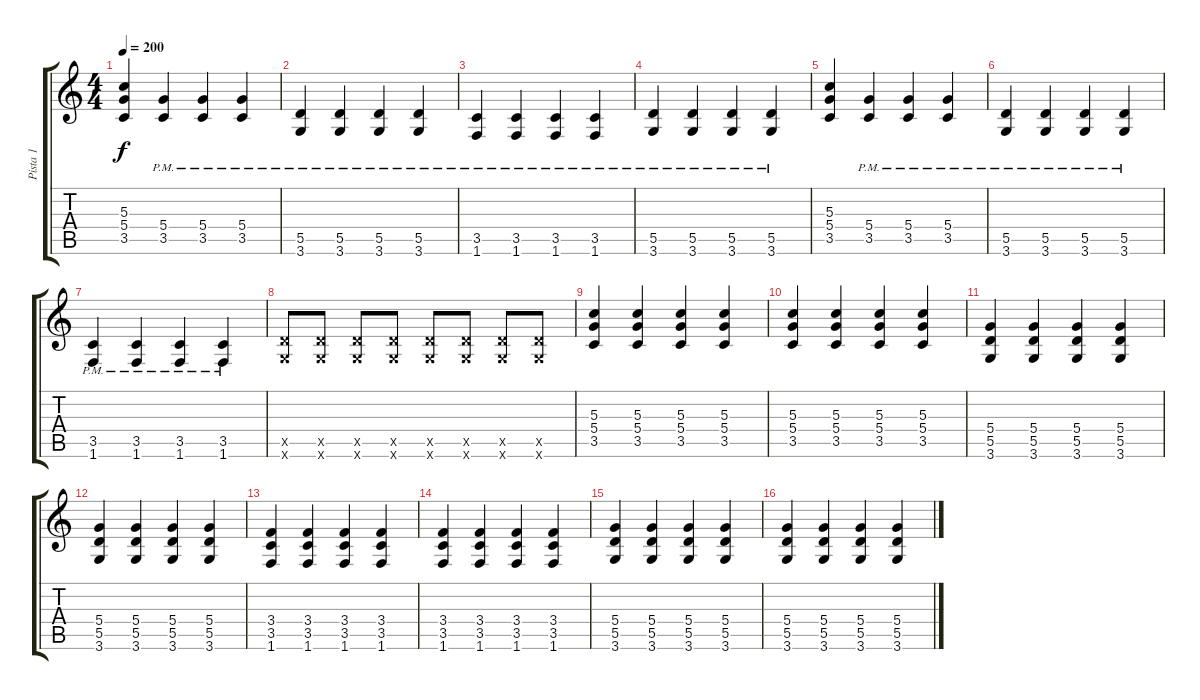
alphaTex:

\track ("Pista 1" "Pista 1") {instrument distortionguitar}
\staff {score tabs}
\tuning (E4 B3 G3 D3 A2 E2) {hide}
\ts (4 4)
\tempo 200
\clef g2
\ks c
(5.3 5.4 3.5).4{dy f} (5.4{pm} 3.5{pm}).4 (5.4{pm} 3.5{pm}).4 (5.4{pm} 3.5{pm}).4 |
(5.5{pm} 3.6{pm}).4 (5.5{pm} 3.6{pm}).4 (5.5{pm} 3.6{pm}).4 (5.5{pm} 3.6{pm}).4 |
(3.5{pm} 1.6{pm}).4 (3.5{pm} 1.6{pm}).4 (3.5{pm} 1.6{pm}).4 (3.5{pm} 1.6{pm}).4 |
(5.5{pm} 3.6{pm}).4 (5.5{pm} 3.6{pm}).4 (5.5{pm} 3.6{pm}).4 (5.5{pm} 3.6{pm}).4 |
(5.3 5.4 3.5).4 (5.4{pm} 3.5{pm}).4 (5.4{pm} 3.5{pm}).4 (5.4{pm} 3.5{pm}).4 |
(5.5{pm} 3.6{pm}).4 (5.5{pm} 3.6{pm}).4 (5.5{pm} 3.6{pm}).4 (5.5{pm} 3.6{pm}).4 |
(3.5{pm} 1.6{pm}).4 (3.5{pm} 1.6{pm}).4 (3.5{pm} 1.6{pm}).4 (3.5{pm} 1.6{pm}).4 |
(5.5{x} 3.6{x}).8 (5.5{x} 3.6{x}).8 (5.5{x} 3.6{x}).8 (5.5{x} 3.6{x}).8 (5.5{x} 3.6{x}).8 (5.5{x} 3.6{x}).8 (5.5{x} 3.6{x}).8 (5.5{x} 3.6{x}).8 |
(5.3 5.4 3.5).4 (5.3 5.4 3.5).4 (5.3 5.4 3.5).4 (5.3 5.4 3.5).4 |
(5.3 5.4 3.5).4 (5.3 5.4 3.5).4 (5.3 5.4 3.5).4 (5.3 5.4 3.5).4 |
(5.4 5.5 3.6).4 (5.4 5.5 3.6).4 (5.4 5.5 3.6).4 (5.4 5.5 3.6).4 |
(5.4 5.5 3.6).4 (5.4 5.5 3.6).4 (5.4 5.5 3.6).4 (5.4 5.5 3.6).4 |
(3.4 3.5 1.6).4 (3.4 3.5 1.6).4 (3.4 3.5 1.6).4 (3.4 3.5 1.6).4 |
(3.4 3.5 1.6).4 (3.4 3.5 1.6).4 (3.4 3.5 1.6).4 (3.4 3.5 1.6).4 |
(5.4 5.5 3.6).4 (5.4 5.5 3.6).4 (5.4 5.5 3.6).4 (5.4 5.5 3.6).4 |
(5.4 5.5 3.6).4 (5.4 5.5 3.6).4 (5.4 5.5 3.6).4 (5.4 5.5 3.6).4
